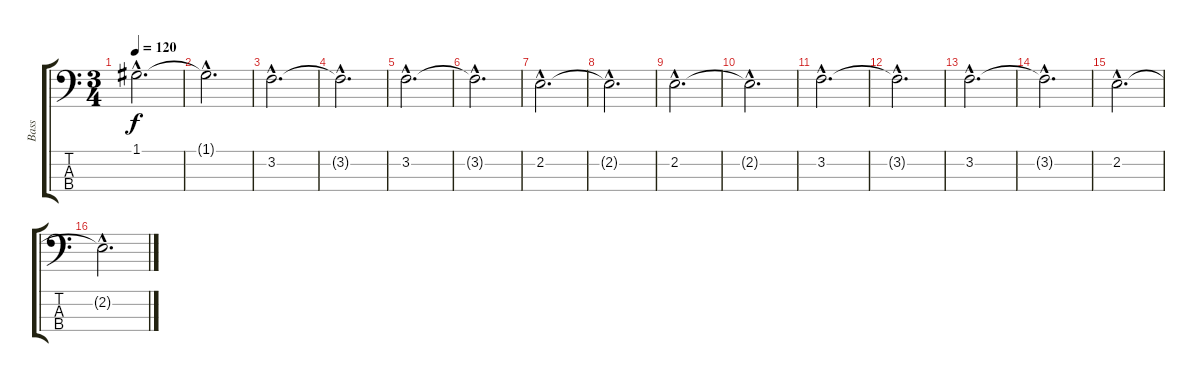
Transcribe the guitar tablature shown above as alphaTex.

\track ("Bass" "Bass") {instrument acousticbass}
\staff {score tabs}
\tuning (G2 D2 A1 E1) {hide}
\ts (3 4)
\tempo 120
\clef f4
\ks c
1.1{hac}.2{d dy f} |
1.1{hac t}.2{d} |
3.2{hac}.2{d} |
3.2{hac t}.2{d} |
3.2{hac}.2{d} |
3.2{hac t}.2{d} |
2.2{hac}.2{d} |
2.2{hac t}.2{d} |
2.2{hac}.2{d} |
2.2{hac t}.2{d} |
3.2{hac}.2{d} |
3.2{hac t}.2{d} |
3.2{hac}.2{d} |
3.2{hac t}.2{d} |
2.2{hac}.2{d} |
2.2{hac t}.2{d}
